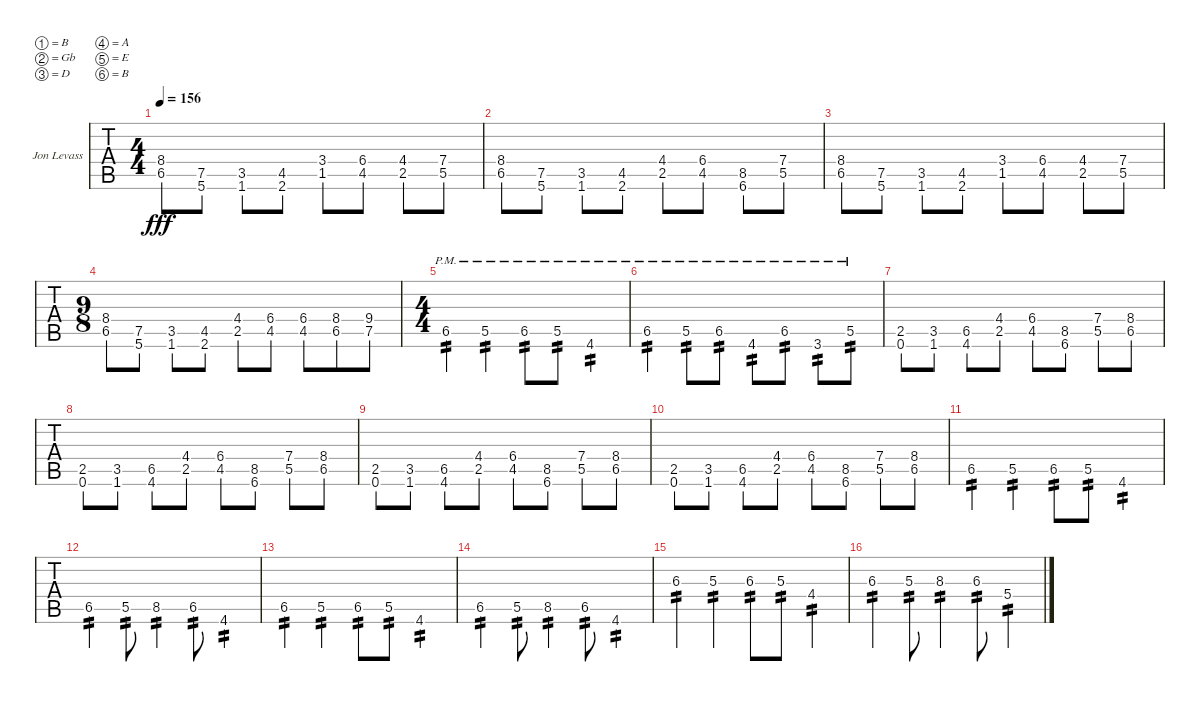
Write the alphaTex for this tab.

\bracketExtendMode groupsimilarinstruments
\firstSystemTrackNameOrientation horizontal
\otherSystemsTrackNameOrientation horizontal
\track ("Jon Levasseur" "Jon Levass") {instrument distortionguitar}
\staff {tabs}
\tuning (B3 Gb3 D3 A2 E2 B1)
\ts (4 4)
\tempo 156
\clef g2
\ks c
(6.5 8.4).8{dy fff} (5.6 7.5).8 (1.6 3.5).8 (2.6 4.5).8 (1.5 3.4).8 (4.5 6.4).8 (2.5 4.4).8 (5.5 7.4).8 |
(6.5 8.4).8 (5.6 7.5).8 (1.6 3.5).8 (2.6 4.5).8 (2.5 4.4).8 (4.5 6.4).8 (6.6 8.5).8 (5.5 7.4).8 |
(6.5 8.4).8 (5.6 7.5).8 (1.6 3.5).8 (2.6 4.5).8 (1.5 3.4).8 (4.5 6.4).8 (2.5 4.4).8 (5.5 7.4).8 |
\ts (9 8)
\beaming (8 2 2 2 3)
(6.5 8.4).8 (5.6 7.5).8{beam split} (1.6 3.5).8{beam merge} (2.6 4.5).8{beam split} (2.5 4.4).8 (4.5 6.4).8 (4.5 6.4).8 (6.5 8.4).8 (7.5 9.4).8 |
\ts (4 4)
6.5{pm}.4{tp 2} 5.5{pm}.4{tp 2} 6.5{pm}.8{tp 2} 5.5{pm}.8{tp 2} 4.6{pm}.4{tp 2} |
6.5{pm}.4{tp 2} 5.5{pm}.8{tp 2} 6.5{pm}.8{tp 2} 4.6{pm}.8{tp 2} 6.5{pm}.8{tp 2} 3.6{pm}.8{tp 2} 5.5{pm}.8{tp 2} |
(0.6 2.5).8 (1.6 3.5).8 (4.6 6.5).8 (2.5 4.4).8 (4.5 6.4).8 (6.6 8.5).8 (5.5 7.4).8 (6.5 8.4).8 |
(0.6 2.5).8 (1.6 3.5).8 (4.6 6.5).8 (2.5 4.4).8 (4.5 6.4).8 (6.6 8.5).8 (5.5 7.4).8 (6.5 8.4).8 |
(0.6 2.5).8 (1.6 3.5).8 (4.6 6.5).8 (2.5 4.4).8 (4.5 6.4).8 (6.6 8.5).8 (5.5 7.4).8 (6.5 8.4).8 |
(0.6 2.5).8 (1.6 3.5).8 (4.6 6.5).8 (2.5 4.4).8 (4.5 6.4).8 (6.6 8.5).8 (5.5 7.4).8 (6.5 8.4).8 |
6.5.4{tp 2} 5.5.4{tp 2} 6.5.8{tp 2} 5.5.8{tp 2} 4.6.4{tp 2} |
6.5.4{tp 2} 5.5.8{tp 2} 8.5.4{tp 2} 6.5.8{tp 2} 4.6.4{tp 2} |
6.5.4{tp 2} 5.5.4{tp 2} 6.5.8{tp 2} 5.5.8{tp 2} 4.6.4{tp 2} |
6.5.4{tp 2} 5.5.8{tp 2} 8.5.4{tp 2} 6.5.8{tp 2} 4.6.4{tp 2} |
6.3.4{tp 2} 5.3.4{tp 2} 6.3.8{tp 2} 5.3.8{tp 2} 4.4.4{tp 2} |
6.3.4{tp 2} 5.3.8{tp 2} 8.3.4{tp 2} 6.3.8{tp 2} 5.4.4{tp 2}
